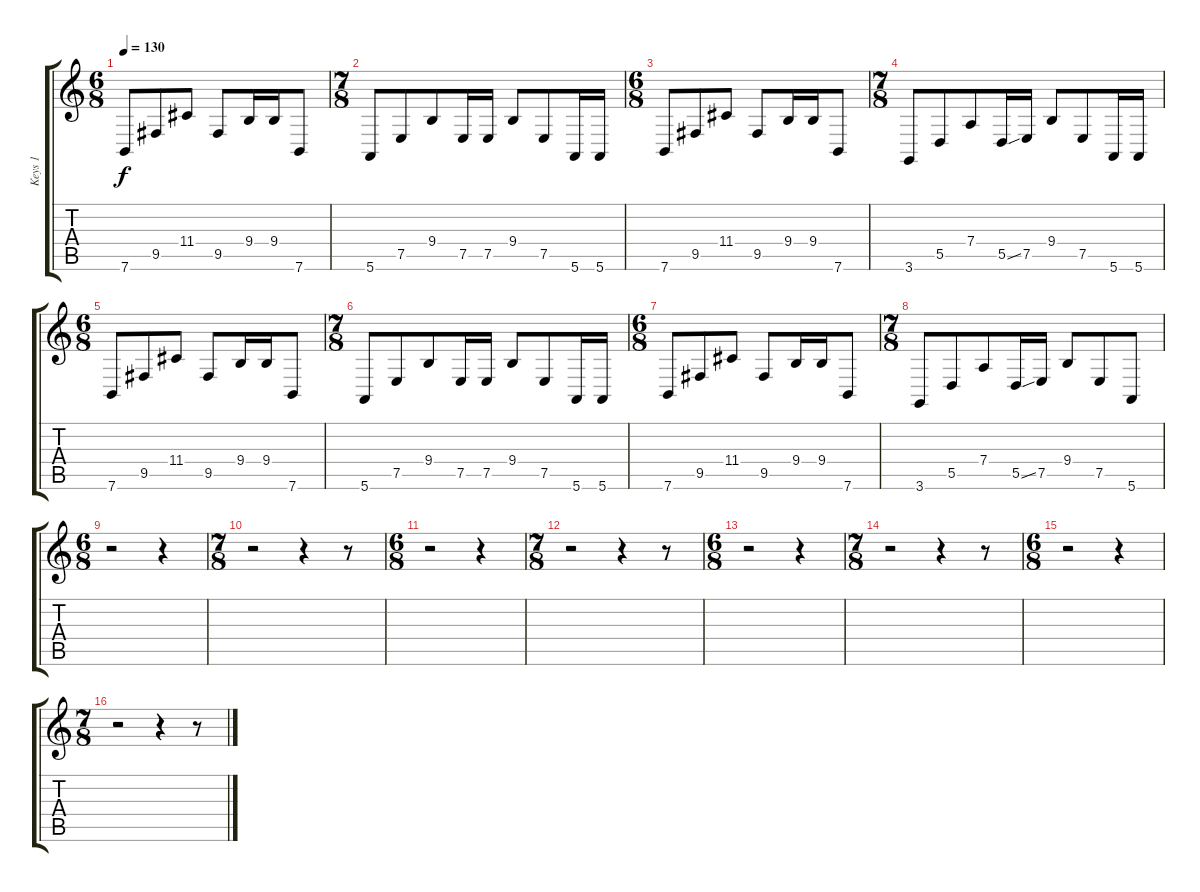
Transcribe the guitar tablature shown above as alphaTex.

\track ("Keys 1" "Keys 1") {instrument synthstrings1}
\staff {score tabs}
\tuning (E4 B3 G3 D3 A2 E2) {hide}
\ts (6 8)
\tempo 130
\clef g2
\ks c
7.6.8{dy f} 9.5.8 11.4.8 9.5.8 9.4.16 9.4.16 7.6.8 |
\ts (7 8)
5.6.8 7.5.8 9.4.8 7.5.16 7.5.16 9.4.8 7.5.8 5.6.16 5.6.16 |
\ts (6 8)
7.6.8 9.5.8 11.4.8 9.5.8 9.4.16 9.4.16 7.6.8 |
\ts (7 8)
3.6.8 5.5.8 7.4.8 5.5{ss}.16 7.5.16 9.4.8 7.5.8 5.6.16 5.6.16 |
\ts (6 8)
7.6.8 9.5.8 11.4.8 9.5.8 9.4.16 9.4.16 7.6.8 |
\ts (7 8)
5.6.8 7.5.8 9.4.8 7.5.16 7.5.16 9.4.8 7.5.8 5.6.16 5.6.16 |
\ts (6 8)
7.6.8 9.5.8 11.4.8 9.5.8 9.4.16 9.4.16 7.6.8 |
\ts (7 8)
3.6.8 5.5.8 7.4.8 5.5{ss}.16 7.5.16 9.4.8 7.5.8 5.6.8 |
\ts (6 8)
r.2 r.4 |
\ts (7 8)
r.2 r.4 r.8 |
\ts (6 8)
r.2 r.4 |
\ts (7 8)
r.2 r.4 r.8 |
\ts (6 8)
r.2 r.4 |
\ts (7 8)
r.2 r.4 r.8 |
\ts (6 8)
r.2 r.4 |
\ts (7 8)
r.2 r.4 r.8
